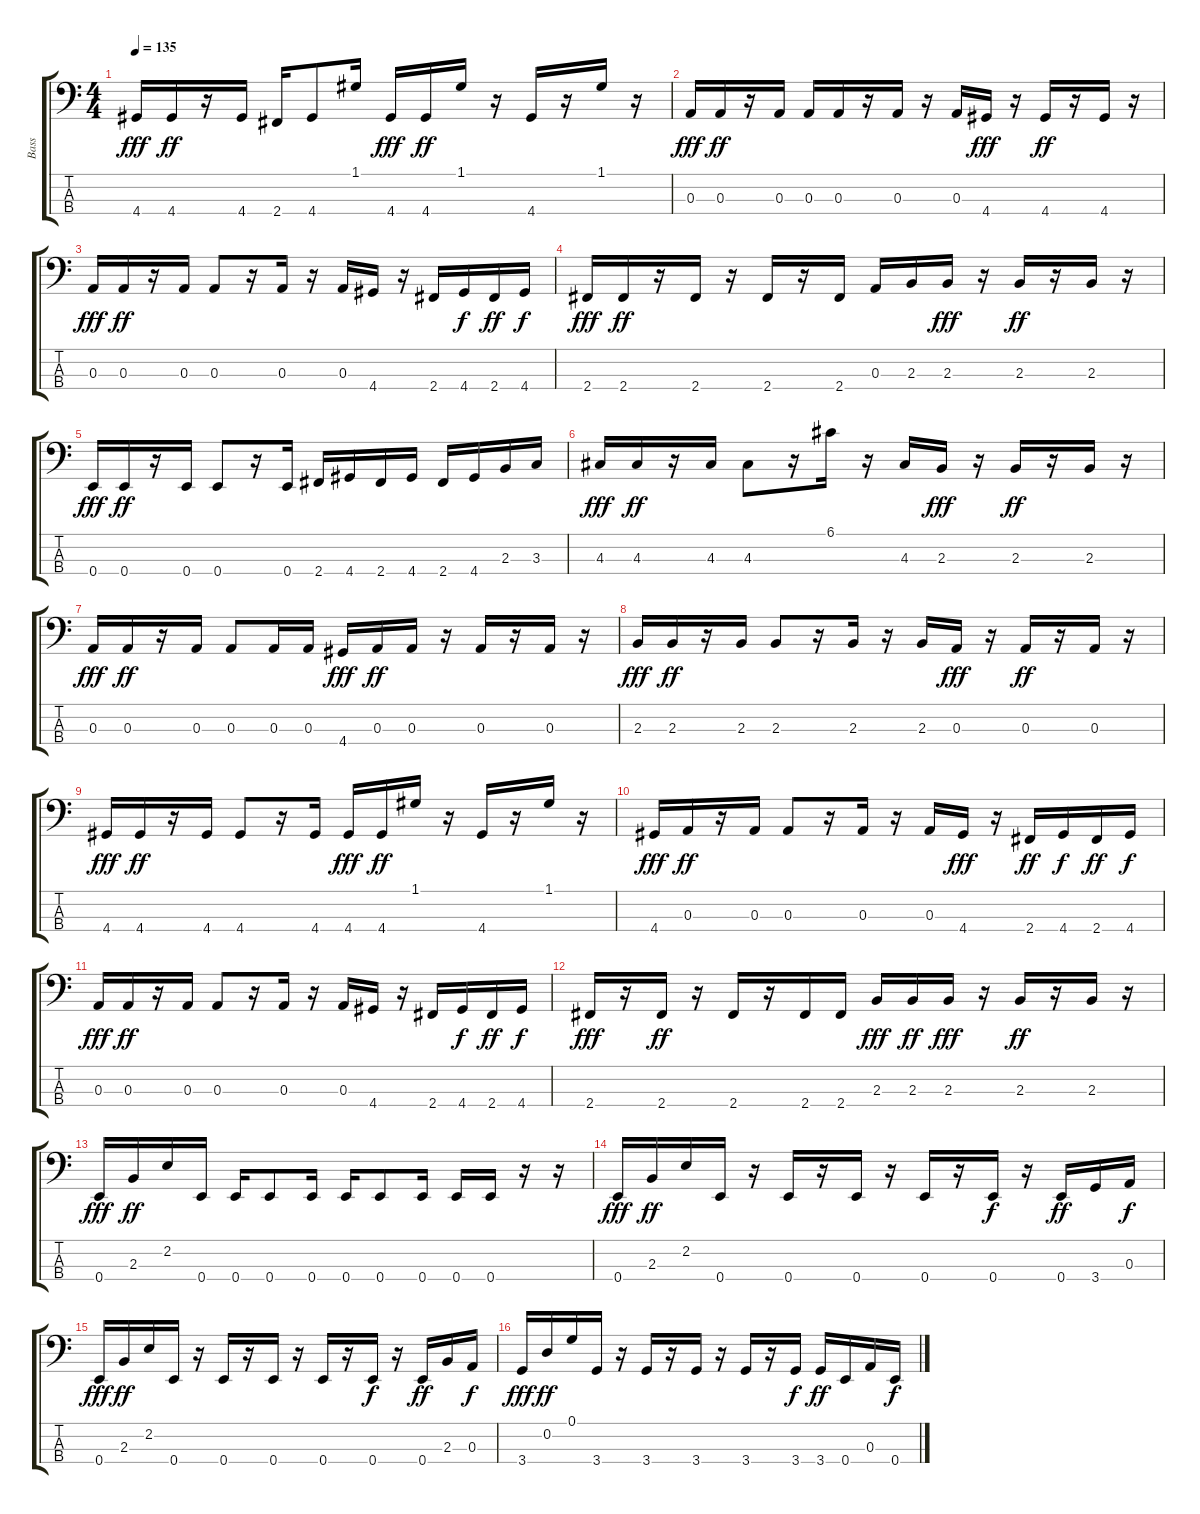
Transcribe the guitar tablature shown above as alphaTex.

\track ("Bass                                " "Bass      ") {instrument electricbasspick}
\staff {score tabs}
\tuning (G2 D2 A1 E1) {hide}
\ts (4 4)
\tempo 135
\clef f4
\ks c
4.4.16{dy fff} 4.4.16{dy ff} r.16 4.4.16 2.4.16 4.4.8 1.1.16 4.4.16{dy fff} 4.4.16{dy ff} 1.1.16 r.16 4.4.16 r.16 1.1.16 r.16 |
0.3.16{dy fff} 0.3.16{dy ff} r.16 0.3.16 0.3.16 0.3.16 r.16 0.3.16 r.16 0.3.16 4.4.16{dy fff} r.16 4.4.16{dy ff} r.16 4.4.16 r.16 |
0.3.16{dy fff} 0.3.16{dy ff} r.16 0.3.16 0.3.8 r.16 0.3.16 r.16 0.3.16 4.4.16 r.16 2.4.16 4.4.16{dy f} 2.4.16{dy ff} 4.4.16{dy f} |
2.4.16{dy fff} 2.4.16{dy ff} r.16 2.4.16 r.16 2.4.16 r.16 2.4.16 0.3.16 2.3.16 2.3.16{dy fff} r.16 2.3.16{dy ff} r.16 2.3.16 r.16 |
0.4.16{dy fff} 0.4.16{dy ff} r.16 0.4.16 0.4.8 r.16 0.4.16 2.4.16 4.4.16 2.4.16 4.4.16 2.4.16 4.4.16 2.3.16 3.3.16 |
4.3.16{dy fff} 4.3.16{dy ff} r.16 4.3.16 4.3.8 r.16 6.1.16 r.16 4.3.16 2.3.16{dy fff} r.16 2.3.16{dy ff} r.16 2.3.16 r.16 |
0.3.16{dy fff} 0.3.16{dy ff} r.16 0.3.16 0.3.8 0.3.16 0.3.16 4.4.16{dy fff} 0.3.16{dy ff} 0.3.16 r.16 0.3.16 r.16 0.3.16 r.16 |
2.3.16{dy fff} 2.3.16{dy ff} r.16 2.3.16 2.3.8 r.16 2.3.16 r.16 2.3.16 0.3.16{dy fff} r.16 0.3.16{dy ff} r.16 0.3.16 r.16 |
4.4.16{dy fff} 4.4.16{dy ff} r.16 4.4.16 4.4.8 r.16 4.4.16 4.4.16{dy fff} 4.4.16{dy ff} 1.1.16 r.16 4.4.16 r.16 1.1.16 r.16 |
4.4.16{dy fff} 0.3.16{dy ff} r.16 0.3.16 0.3.8 r.16 0.3.16 r.16 0.3.16 4.4.16{dy fff} r.16 2.4.16{dy ff} 4.4.16{dy f} 2.4.16{dy ff} 4.4.16{dy f} |
0.3.16{dy fff} 0.3.16{dy ff} r.16 0.3.16 0.3.8 r.16 0.3.16 r.16 0.3.16 4.4.16 r.16 2.4.16 4.4.16{dy f} 2.4.16{dy ff} 4.4.16{dy f} |
2.4.16{dy fff} r.16 2.4.16{dy ff} r.16 2.4.16 r.16 2.4.16 2.4.16 2.3.16{dy fff} 2.3.16{dy ff} 2.3.16{dy fff} r.16 2.3.16{dy ff} r.16 2.3.16 r.16 |
0.4.16{dy fff} 2.3.16{dy ff} 2.2.16 0.4.16 0.4.16 0.4.8 0.4.16 0.4.16 0.4.8 0.4.16 0.4.16 0.4.16 r.16 r.16 |
0.4.16{dy fff} 2.3.16{dy ff} 2.2.16 0.4.16 r.16 0.4.16 r.16 0.4.16 r.16 0.4.16 r.16 0.4.16{dy f} r.16 0.4.16{dy ff} 3.4.16 0.3.16{dy f} |
0.4.16{dy fff} 2.3.16{dy ff} 2.2.16 0.4.16 r.16 0.4.16 r.16 0.4.16 r.16 0.4.16 r.16 0.4.16{dy f} r.16 0.4.16{dy ff} 2.3.16 0.3.16{dy f} |
3.4.16{dy fff} 0.2.16{dy ff} 0.1.16 3.4.16 r.16 3.4.16 r.16 3.4.16 r.16 3.4.16 r.16 3.4.16{dy f} 3.4.16{dy ff} 0.4.16 0.3.16 0.4.16{dy f}
